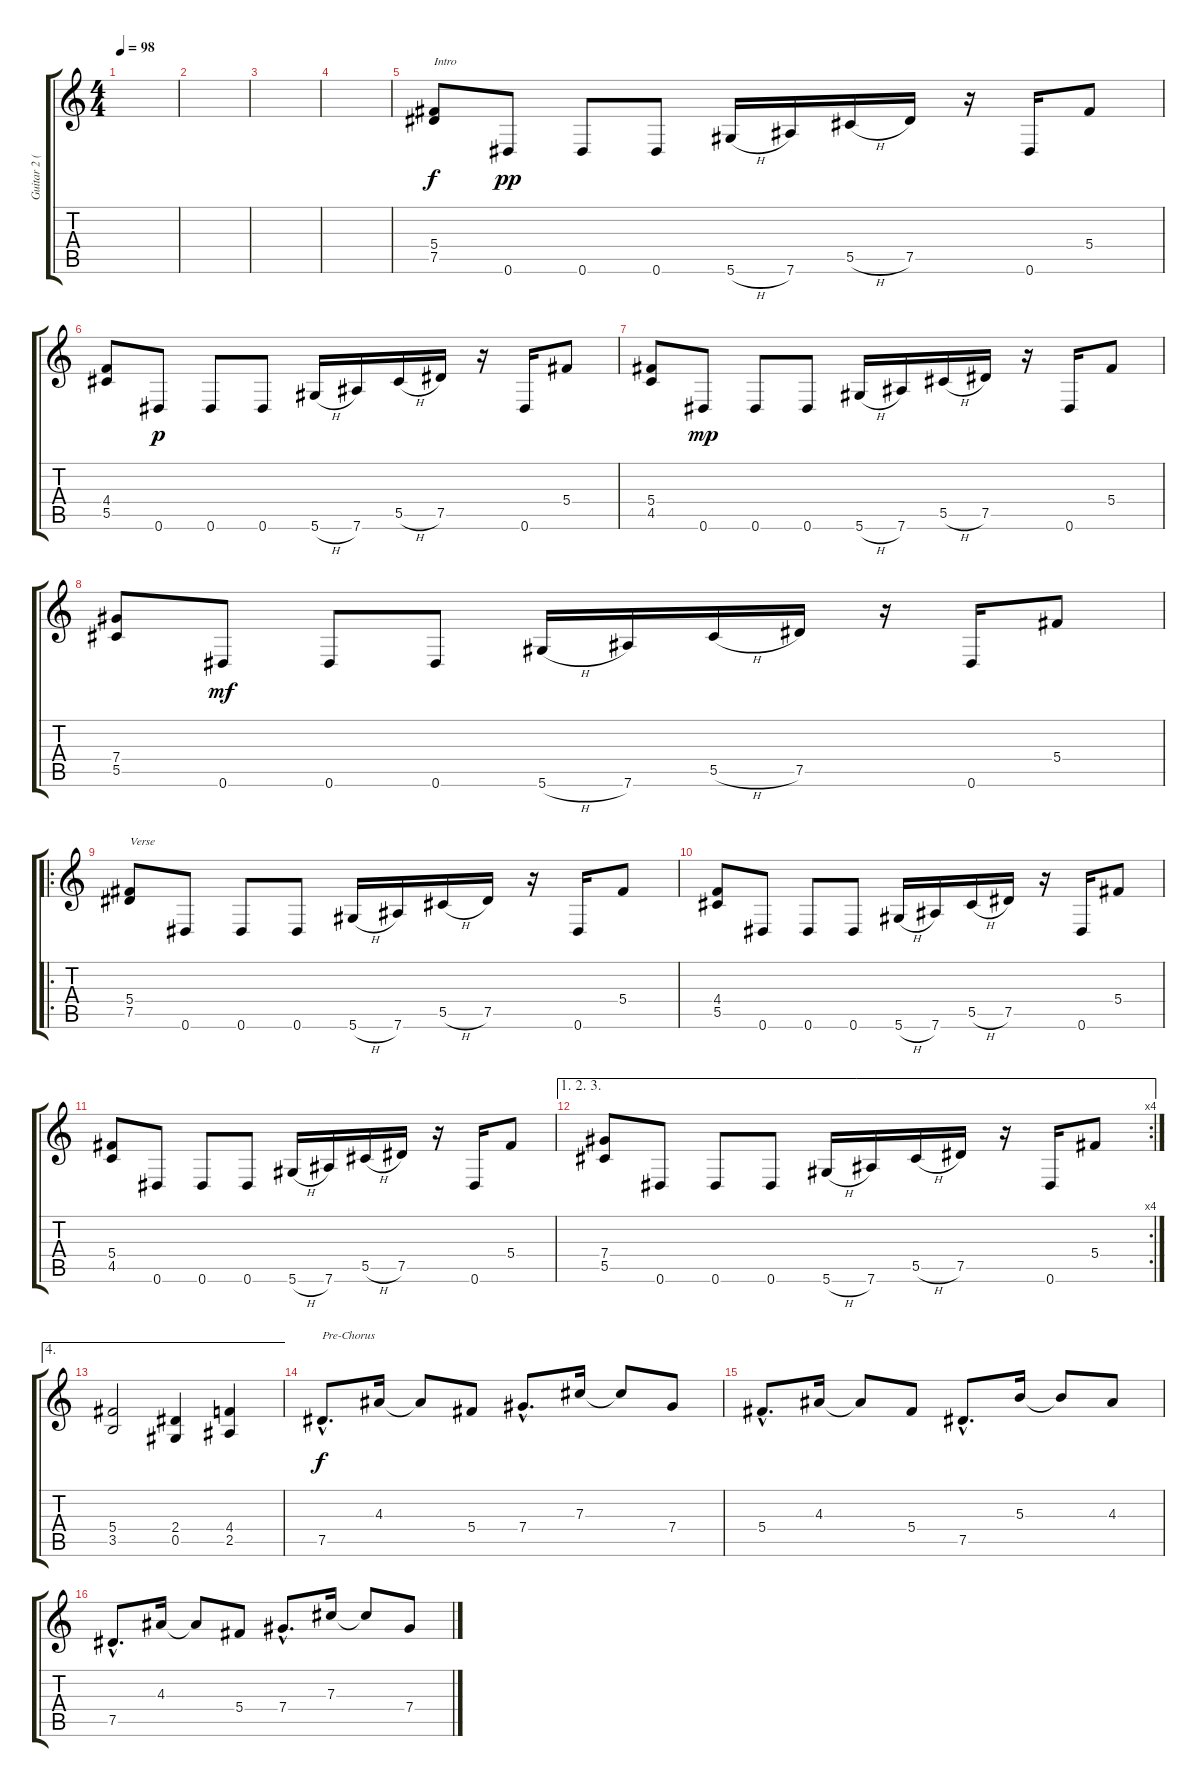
\track ("Guitar 2 (Rhythm)" "Guitar 2 (") {instrument distortionguitar}
\staff {score tabs}
\tuning (Eb4 Bb3 Gb3 Db3 Ab2 Eb2) {hide}
\ts (4 4)
\tempo 98
\clef g2
\ks c
|
|
|
|
(5.4 7.5).8{txt "Intro"} 0.6.8{dy pp} 0.6.8 0.6.8 5.6{h}.16 7.6.16 5.5{h}.16 7.5.16 r.16 0.6.16 5.4.8 |
(4.4 5.5).8 0.6.8{dy p} 0.6.8 0.6.8 5.6{h}.16 7.6.16 5.5{h}.16 7.5.16 r.16 0.6.16 5.4.8 |
(5.4 4.5).8 0.6.8{dy mp} 0.6.8 0.6.8 5.6{h}.16 7.6.16 5.5{h}.16 7.5.16 r.16 0.6.16 5.4.8 |
(7.4 5.5).8 0.6.8{dy mf} 0.6.8 0.6.8 5.6{h}.16 7.6.16 5.5{h}.16 7.5.16 r.16 0.6.16 5.4.8 |
\ro
(5.4 7.5).8{txt "Verse"} 0.6.8 0.6.8 0.6.8 5.6{h}.16 7.6.16 5.5{h}.16 7.5.16 r.16 0.6.16 5.4.8 |
(4.4 5.5).8 0.6.8 0.6.8 0.6.8 5.6{h}.16 7.6.16 5.5{h}.16 7.5.16 r.16 0.6.16 5.4.8 |
(5.4 4.5).8 0.6.8 0.6.8 0.6.8 5.6{h}.16 7.6.16 5.5{h}.16 7.5.16 r.16 0.6.16 5.4.8 |
\ae (1 2 3)
\rc 4
(7.4 5.5).8 0.6.8 0.6.8 0.6.8 5.6{h}.16 7.6.16 5.5{h}.16 7.5.16 r.16 0.6.16 5.4.8 |
\ae 4
(5.4 3.5).2 (2.4 0.5).4 (4.4 2.5).4 |
7.5{hac}.8{d txt "Pre-Chorus" dy f} 4.3.16 4.3{t}.8 5.4.8 7.4{hac}.8{d} 7.3.16 7.3{t}.8 7.4.8 |
5.4{hac}.8{d} 4.3.16 4.3{t}.8 5.4.8 7.5{hac}.8{d} 5.3.16 5.3{t}.8 4.3.8 |
7.5{hac}.8{d} 4.3.16 4.3{t}.8 5.4.8 7.4{hac}.8{d} 7.3.16 7.3{t}.8 7.4.8
